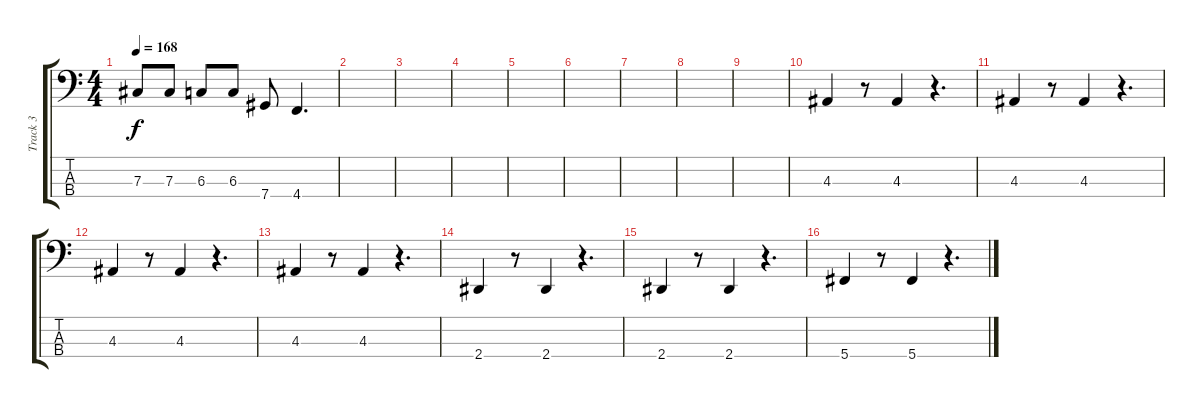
\track ("Track 3" "Track 3") {instrument electricbasspick}
\staff {score tabs}
\tuning (E2 B1 Gb1 Db1) {hide}
\ts (4 4)
\tempo 168
\clef f4
\ks c
7.3.8{dy f} 7.3.8 6.3.8 6.3.8 7.4.8 4.4.4{d} |
|
|
|
|
|
|
|
|
4.3.4 r.8 4.3.4 r.4{d} |
4.3.4 r.8 4.3.4 r.4{d} |
4.3.4 r.8 4.3.4 r.4{d} |
4.3.4 r.8 4.3.4 r.4{d} |
2.4.4 r.8 2.4.4 r.4{d} |
2.4.4 r.8 2.4.4 r.4{d} |
5.4.4 r.8 5.4.4 r.4{d}
